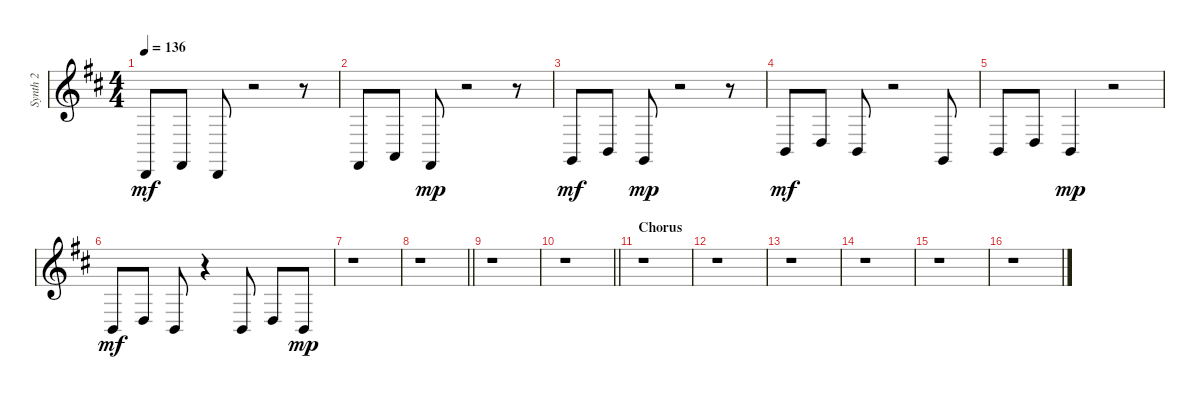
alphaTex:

\track ("Synth 2" "Synth 2") {instrument pad3polysynth}
\staff {score}
\tuning (E4 B3 G3 D3 A2 D2) {hide}
\ts (4 4)
\tempo 136
\clef g2
\ks bminor
0.6.8{dy mf} 4.6.8 0.6.8 r.2 r.8 |
4.6.8 0.5.8 4.6.8{dy mp} r.2 r.8 |
5.6.8{dy mf} 2.5.8 5.6.8{dy mp} r.2 r.8 |
2.5.8{dy mf} 0.4.8 2.5.8 r.2 5.6.8 |
2.5.8 0.4.8 2.5.4{dy mp} r.2 |
2.5.8{dy mf} 0.4.8 2.5.8 r.4 2.5.8 0.4.8 2.5.8{dy mp} |
r.1 |
\barLineRight lightlight
r.1 |
r.1 |
\barLineRight lightlight
r.1 |
\section ("" "Chorus")
r.1 |
r.1 |
r.1 |
r.1 |
r.1 |
r.1
